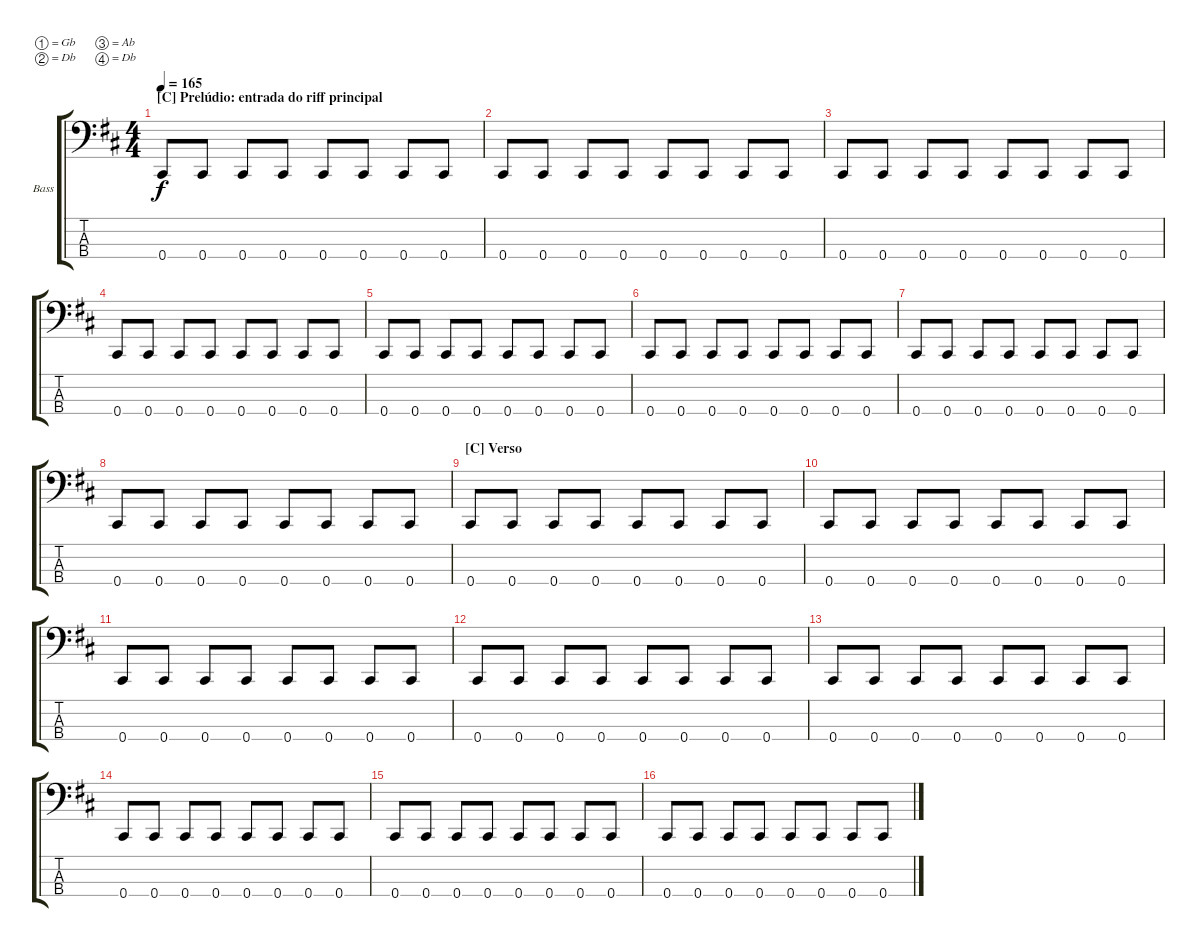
\defaultSystemsLayout 4
\bracketExtendMode groupsimilarinstruments
\firstSystemTrackNameOrientation horizontal
\otherSystemsTrackNameOrientation horizontal
\track ("Baixo" "Bass") {multiBarRest instrument electricbassfinger}
\staff {score tabs}
\tuning (Gb2 Db2 Ab1 Db1)
\ts (4 4)
\section ("C" "Prelúdio: entrada do riff principal")
\tempo 165
\clef f4
\ks d
0.4.8{dy f} 0.4.8 0.4.8 0.4.8 0.4.8 0.4.8 0.4.8 0.4.8 |
0.4.8 0.4.8 0.4.8 0.4.8 0.4.8 0.4.8 0.4.8 0.4.8 |
0.4.8 0.4.8 0.4.8 0.4.8 0.4.8 0.4.8 0.4.8 0.4.8 |
0.4.8 0.4.8 0.4.8 0.4.8 0.4.8 0.4.8 0.4.8 0.4.8 |
0.4.8 0.4.8 0.4.8 0.4.8 0.4.8 0.4.8 0.4.8 0.4.8 |
0.4.8 0.4.8 0.4.8 0.4.8 0.4.8 0.4.8 0.4.8 0.4.8 |
0.4.8 0.4.8 0.4.8 0.4.8 0.4.8 0.4.8 0.4.8 0.4.8 |
0.4.8 0.4.8 0.4.8 0.4.8 0.4.8 0.4.8 0.4.8 0.4.8 |
\section ("C" "Verso")
0.4.8 0.4.8 0.4.8 0.4.8 0.4.8 0.4.8 0.4.8 0.4.8 |
0.4.8 0.4.8 0.4.8 0.4.8 0.4.8 0.4.8 0.4.8 0.4.8 |
0.4.8 0.4.8 0.4.8 0.4.8 0.4.8 0.4.8 0.4.8 0.4.8 |
0.4.8 0.4.8 0.4.8 0.4.8 0.4.8 0.4.8 0.4.8 0.4.8 |
0.4.8 0.4.8 0.4.8 0.4.8 0.4.8 0.4.8 0.4.8 0.4.8 |
0.4.8 0.4.8 0.4.8 0.4.8 0.4.8 0.4.8 0.4.8 0.4.8 |
0.4.8 0.4.8 0.4.8 0.4.8 0.4.8 0.4.8 0.4.8 0.4.8 |
0.4.8 0.4.8 0.4.8 0.4.8 0.4.8 0.4.8 0.4.8 0.4.8
